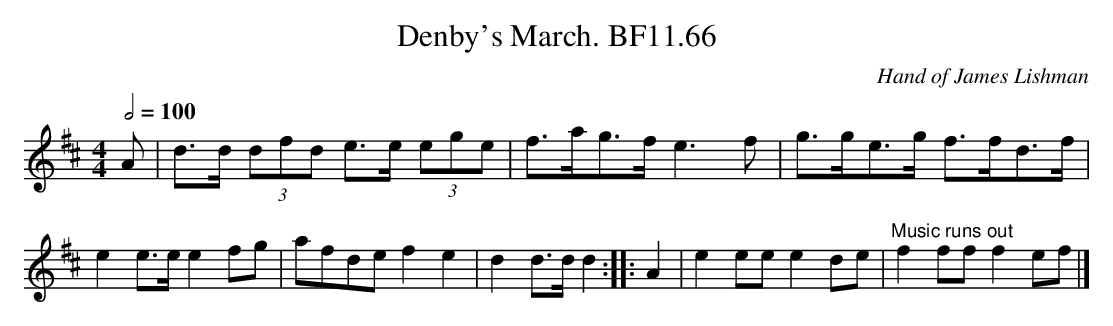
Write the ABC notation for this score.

X:1
T:Denby's March. BF11.66
M:4/4
Q:1/2=100
C:Hand of James Lishman
K:D
A|d>d (3dfd e>e (3ege|f>ag>f e3f|g>ge>g f>fd>f|
e2e>ee2fg|afdef2e2|d2d>dd2::\
A2|e2eee2de|"^Music runs out"f2fff2ef|]
